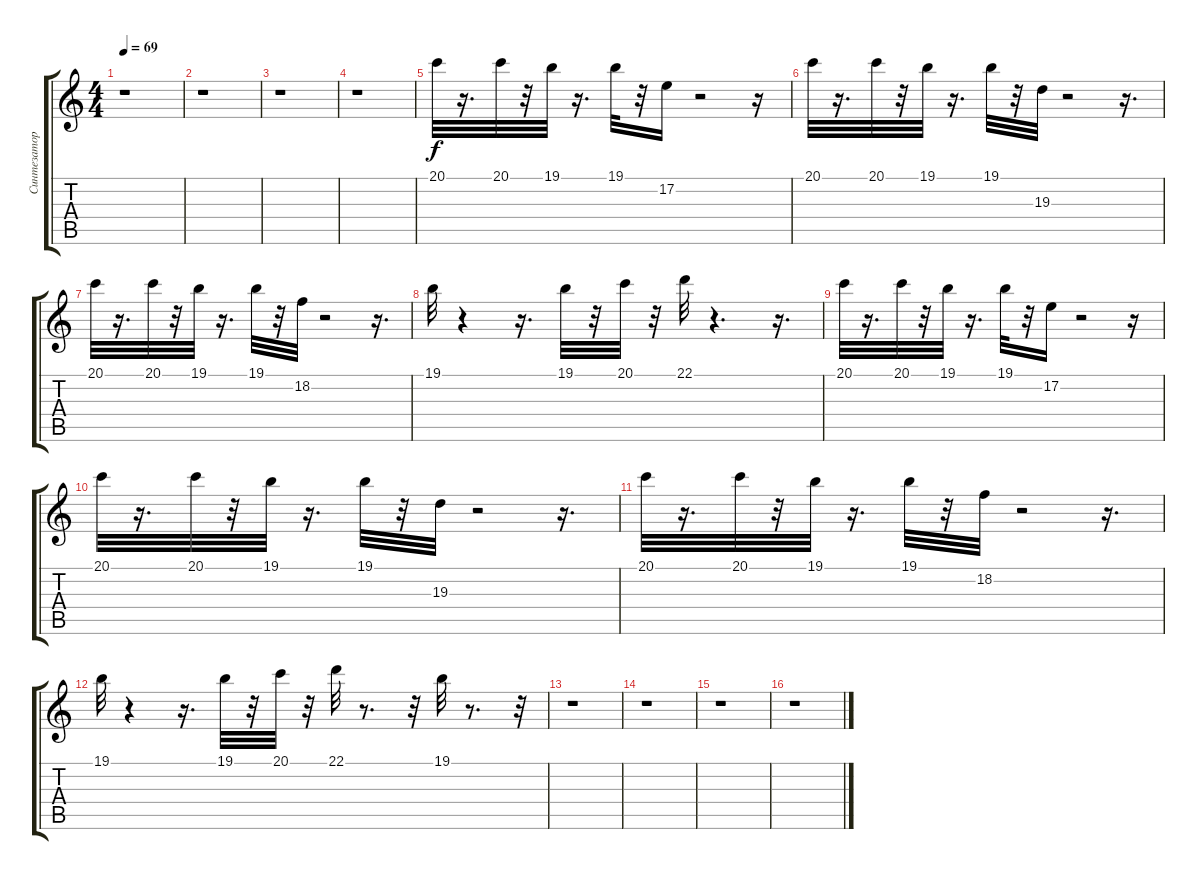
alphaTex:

\track ("Синтезатор №1" "Синтезатор") {instrument fx5brightness}
\staff {score tabs}
\tuning (E4 B3 G3 D3 A2 E2) {hide}
\ts (4 4)
\tempo 69
\clef g2
\ks c
r.1{dy f} |
r.1 |
r.1 |
r.1 |
20.1.32 r.16{d} 20.1.32 r.32 19.1.32 r.16{d} 19.1.32 r.32 17.2.16 r.2 r.16 |
20.1.32 r.16{d} 20.1.32 r.32 19.1.32 r.16{d} 19.1.32 r.32 19.3.32 r.2 r.16{d} |
20.1.32 r.16{d} 20.1.32 r.32 19.1.32 r.16{d} 19.1.32 r.32 18.2.32 r.2 r.16{d} |
19.1.32 r.4 r.16{d} 19.1.32 r.32 20.1.32 r.32 22.1.32 r.4{d} r.16{d} |
20.1.32 r.16{d} 20.1.32 r.32 19.1.32 r.16{d} 19.1.32 r.32 17.2.16 r.2 r.16 |
20.1.32 r.16{d} 20.1.32 r.32 19.1.32 r.16{d} 19.1.32 r.32 19.3.32 r.2 r.16{d} |
20.1.32 r.16{d} 20.1.32 r.32 19.1.32 r.16{d} 19.1.32 r.32 18.2.32 r.2 r.16{d} |
19.1.32 r.4 r.16{d} 19.1.32 r.32 20.1.32 r.32 22.1.32 r.8{d} r.32 19.1.32 r.8{d} r.32 |
r.1 |
r.1 |
r.1 |
r.1
